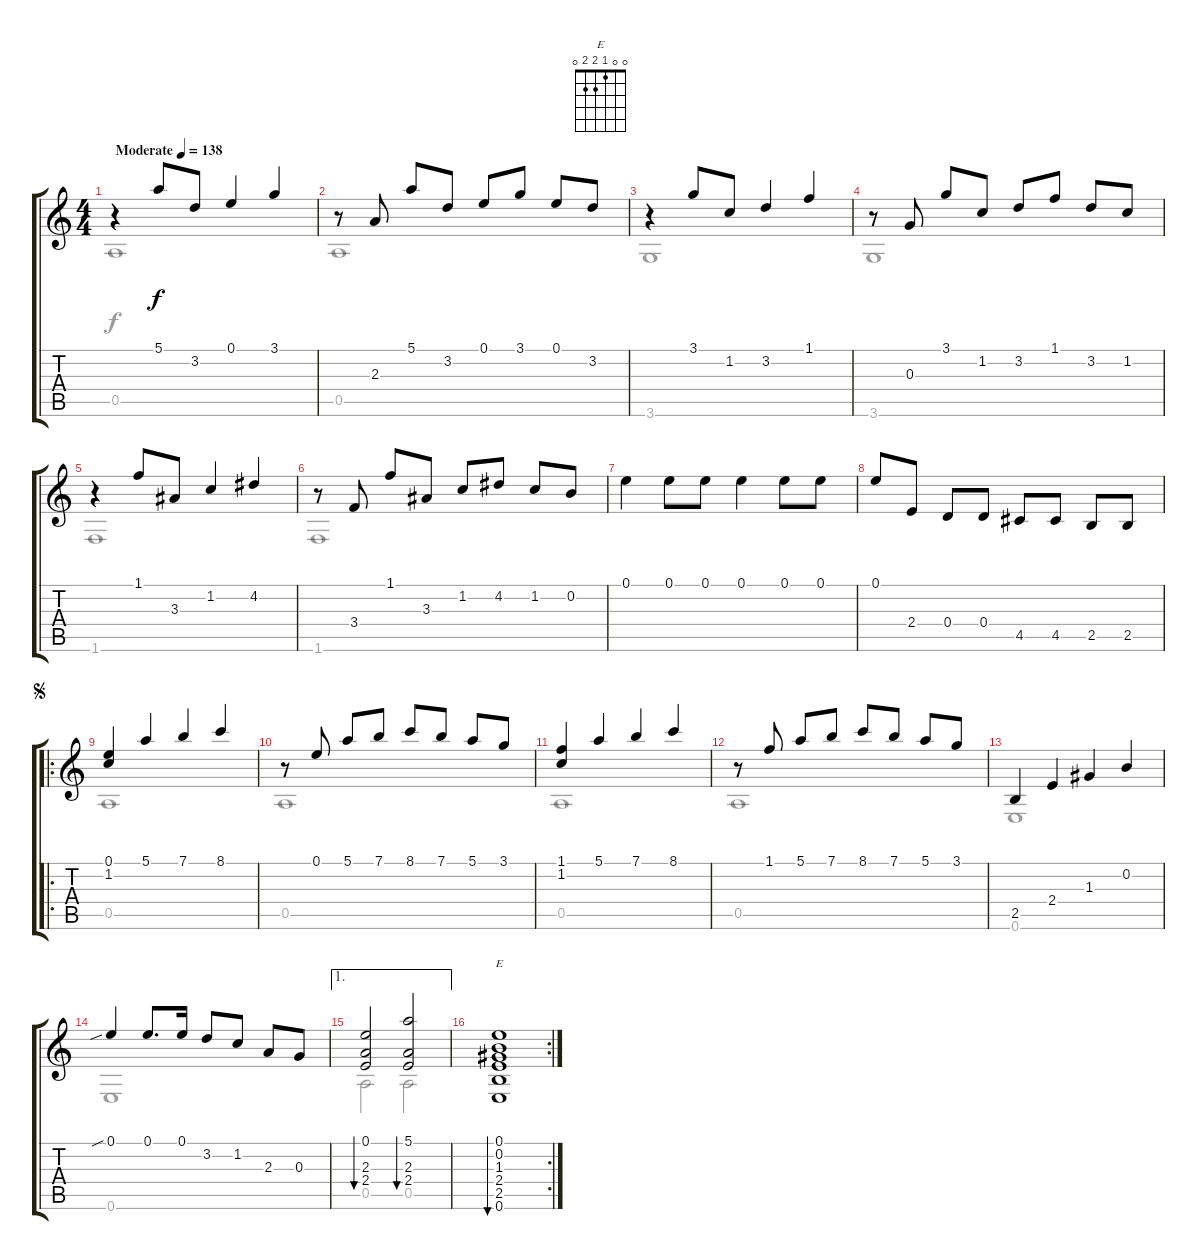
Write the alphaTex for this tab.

\track "" {instrument acousticguitarsteel}
\staff {score tabs}
\tuning (E4 B3 G3 D3 A2 E2) {hide}
\chord ("E" 0 0 1 2 2 0)
\voice
\ts (4 4)
\tempo (138 "Moderate")
\clef g2
\ks c
r.4{dy f instrument acousticguitarsteel} 5.1.8 3.2.8 0.1.4 3.1.4 |
r.8 2.3.8 5.1.8 3.2.8 0.1.8 3.1.8 0.1.8 3.2.8 |
r.4 3.1.8 1.2.8 3.2.4 1.1.4 |
r.8 0.3.8 3.1.8 1.2.8 3.2.8 1.1.8 3.2.8 1.2.8 |
r.4 1.1.8 3.3.8 1.2.4 4.2.4 |
r.8 3.4.8 1.1.8 3.3.8 1.2.8 4.2.8 1.2.8 0.2.8 |
0.1.4 0.1.8 0.1.8 0.1.4 0.1.8 0.1.8 |
0.1.8 2.4.8 0.4.8 0.4.8 4.5.8 4.5.8 2.5.8 2.5.8 |
\ro
\jump segno
(0.1 1.2).4 5.1.4 7.1.4 8.1.4 |
r.8 0.1.8 5.1.8 7.1.8 8.1.8 7.1.8 5.1.8 3.1.8 |
(1.1 1.2).4 5.1.4 7.1.4 8.1.4 |
r.8 1.1.8 5.1.8 7.1.8 8.1.8 7.1.8 5.1.8 3.1.8 |
2.5.4 2.4.4 1.3.4 0.2.4 |
0.1{sib}.4 0.1.8{d} 0.1.16 3.2.8 1.2.8 2.3.8 0.3.8 |
\ae 1
(0.1 2.3 2.4).2{bu 240} (5.1 2.3 2.4).2{bu 240} |
\rc 2
(0.1 0.2 1.3 2.4 2.5 0.6).1{bu 240 ch "E"}
\voice
\clef g2
\ottava regular
\simile none
\ks c
0.5.1{dy f} |
0.5.1 |
3.6.1 |
3.6.1 |
1.6.1 |
1.6.1 |
|
|
0.5.1 |
0.5.1 |
0.5.1 |
0.5.1 |
0.6.1 |
0.6.1 |
0.5.2 0.5.2 |
